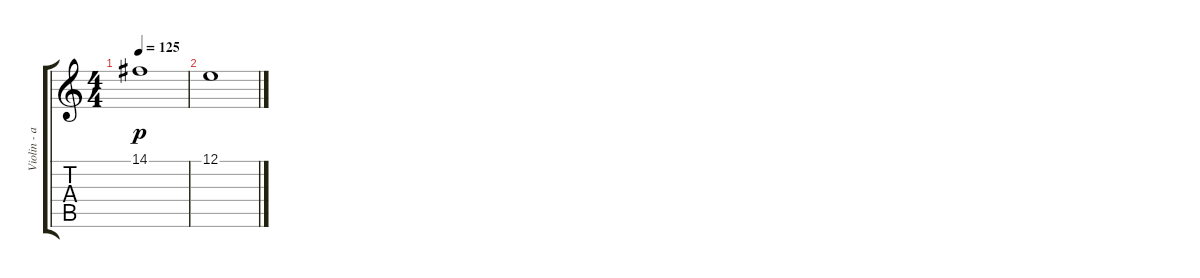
\track ("Violin - anaaref" "Violin - a") {instrument violin}
\staff {score tabs}
\tuning (E4 B3 G3 D3 A2 E2) {hide}
\ts (4 4)
\tempo 125
\clef g2
\ks c
14.1.1{dy p} |
12.1.1
